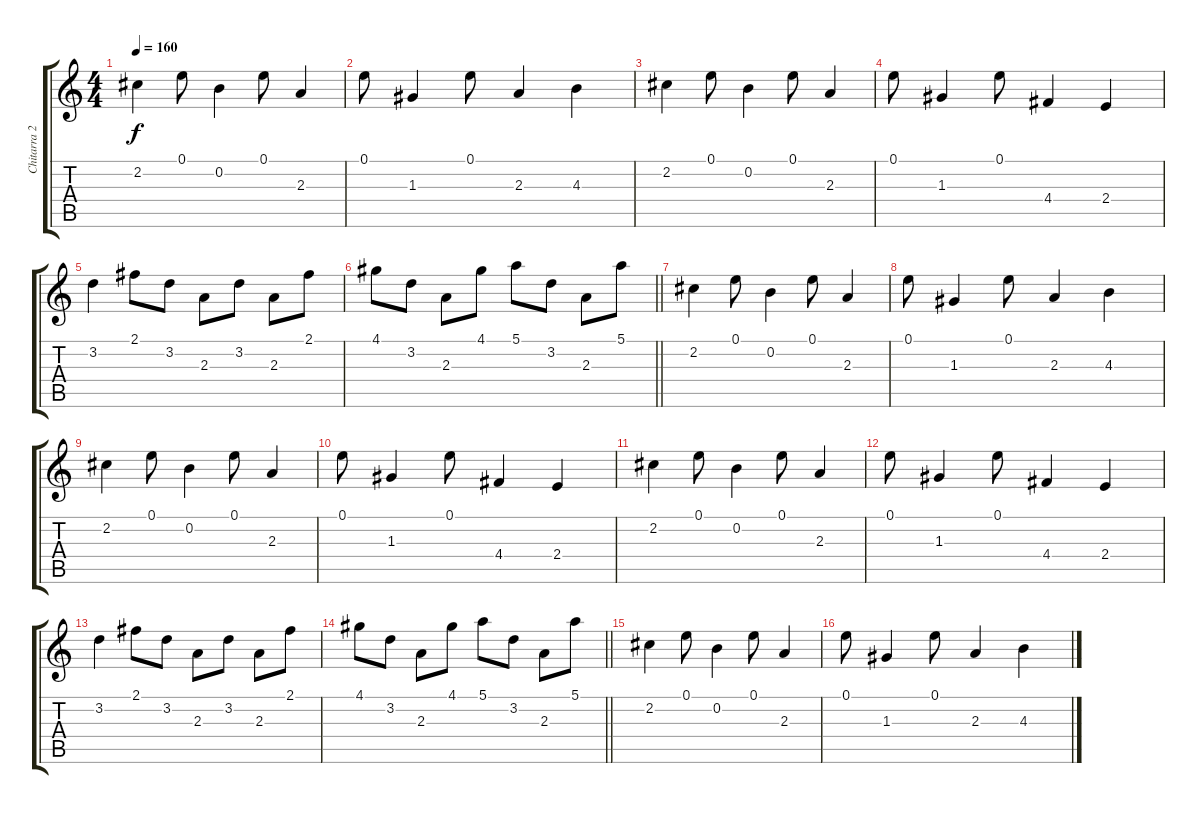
\track ("Chitarra 2" "Chitarra 2") {instrument distortionguitar}
\staff {score tabs}
\tuning (E4 B3 G3 D3 A2 E2) {hide}
\ts (4 4)
\tempo 160
\clef g2
\ks c
2.2.4{dy f} 0.1.8 0.2.4 0.1.8 2.3.4 |
0.1.8 1.3.4 0.1.8 2.3.4 4.3.4 |
2.2.4 0.1.8 0.2.4 0.1.8 2.3.4 |
0.1.8 1.3.4 0.1.8 4.4.4 2.4.4 |
3.2.4 2.1.8 3.2.8 2.3.8 3.2.8 2.3.8 2.1.8 |
\barLineRight lightlight
4.1.8 3.2.8 2.3.8 4.1.8 5.1.8 3.2.8 2.3.8 5.1.8 |
2.2.4 0.1.8 0.2.4 0.1.8 2.3.4 |
0.1.8 1.3.4 0.1.8 2.3.4 4.3.4 |
2.2.4 0.1.8 0.2.4 0.1.8 2.3.4 |
0.1.8 1.3.4 0.1.8 4.4.4 2.4.4 |
2.2.4 0.1.8 0.2.4 0.1.8 2.3.4 |
0.1.8 1.3.4 0.1.8 4.4.4 2.4.4 |
3.2.4 2.1.8 3.2.8 2.3.8 3.2.8 2.3.8 2.1.8 |
\barLineRight lightlight
4.1.8 3.2.8 2.3.8 4.1.8 5.1.8 3.2.8 2.3.8 5.1.8 |
2.2.4 0.1.8 0.2.4 0.1.8 2.3.4 |
0.1.8 1.3.4 0.1.8 2.3.4 4.3.4
